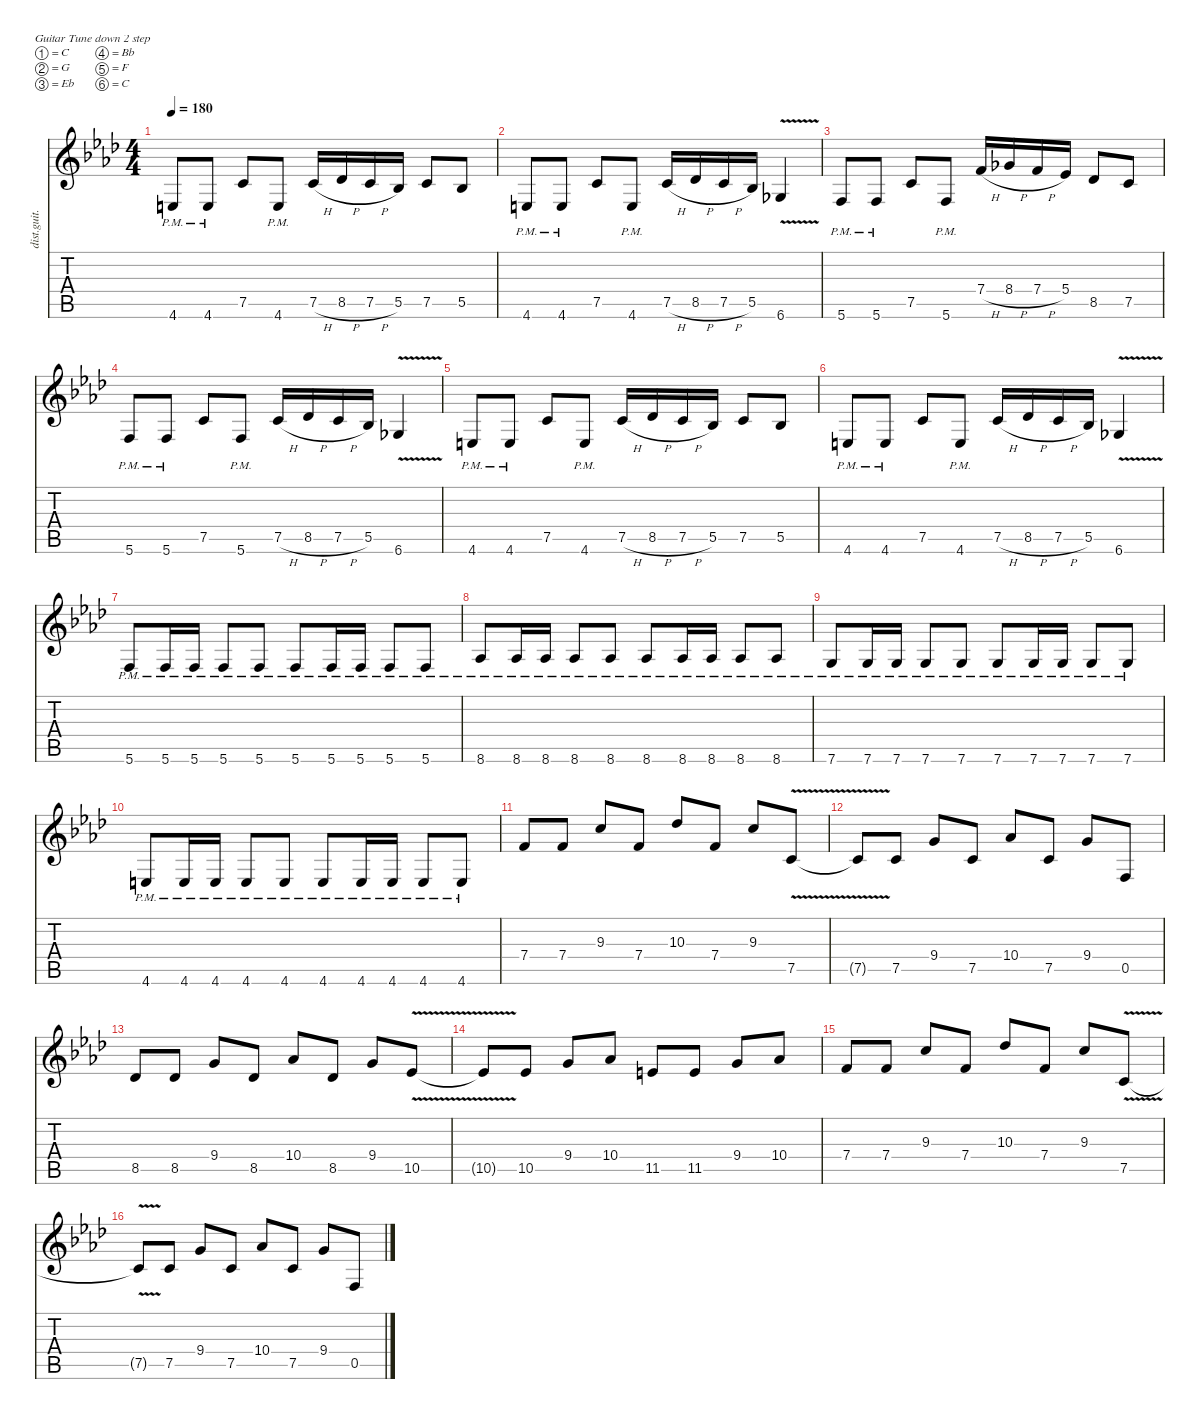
\defaultSystemsLayout 4
\hideDynamics
\bracketExtendMode nobrackets
\otherSystemsTrackNameOrientation horizontal
\track ("Gtr.1 Double" "dist.guit.") {mute instrument distortionguitar}
\staff {score tabs}
\tuning (C4 G3 Eb3 Bb2 F2 C2)
\ts (4 4)
\tempo 180
\clef g2
\ks fminor
4.6{pm acc forcenatural}.8{dy f beam Up} 4.6{pm acc forcenatural}.8{beam Up} 7.5{acc forcenatural}.8{beam Up} 4.6{pm acc forcenatural}.8{beam Up} 7.5{h acc forcenatural}.16{beam Up} 8.5{h acc b}.16{beam Up} 7.5{h acc forcenatural}.16{beam Up} 5.5{acc b}.16{beam Up} 7.5{acc forcenatural}.8{beam Up} 5.5{acc b}.8{beam Up} |
4.6{pm acc forcenatural}.8{beam Up} 4.6{pm acc forcenatural}.8{beam Up} 7.5{acc forcenatural}.8{beam Up} 4.6{pm acc forcenatural}.8{beam Up} 7.5{h acc forcenatural}.16{beam Up} 8.5{h acc b}.16{beam Up} 7.5{h acc forcenatural}.16{beam Up} 5.5{acc b}.16{beam Up} 6.6{v acc b}.4{beam Up} |
5.6{pm acc forcenatural}.8{beam Up} 5.6{pm acc forcenatural}.8{beam Up} 7.5{acc forcenatural}.8{beam Up} 5.6{pm acc forcenatural}.8{beam Up} 7.4{h acc forcenatural}.16{beam Up} 8.4{h acc b}.16{beam Up} 7.4{h acc forcenatural}.16{beam Up} 5.4{acc b}.16{beam Up} 8.5{acc b}.8{beam Up} 7.5{acc forcenatural}.8{beam Up} |
5.6{pm acc forcenatural}.8{beam Up} 5.6{pm acc forcenatural}.8{beam Up} 7.5{acc forcenatural}.8{beam Up} 5.6{pm acc forcenatural}.8{beam Up} 7.5{h acc forcenatural}.16{beam Up} 8.5{h acc b}.16{beam Up} 7.5{h acc forcenatural}.16{beam Up} 5.5{acc b}.16{beam Up} 6.6{v acc b}.4{beam Up} |
4.6{pm acc forcenatural}.8{beam Up} 4.6{pm acc forcenatural}.8{beam Up} 7.5{acc forcenatural}.8{beam Up} 4.6{pm acc forcenatural}.8{beam Up} 7.5{h acc forcenatural}.16{beam Up} 8.5{h acc b}.16{beam Up} 7.5{h acc forcenatural}.16{beam Up} 5.5{acc b}.16{beam Up} 7.5{acc forcenatural}.8{beam Up} 5.5{acc b}.8{beam Up} |
4.6{pm acc forcenatural}.8{beam Up} 4.6{pm acc forcenatural}.8{beam Up} 7.5{acc forcenatural}.8{beam Up} 4.6{pm acc forcenatural}.8{beam Up} 7.5{h acc forcenatural}.16{beam Up} 8.5{h acc b}.16{beam Up} 7.5{h acc forcenatural}.16{beam Up} 5.5{acc b}.16{beam Up} 6.6{v acc b}.4{beam Up} |
5.6{pm acc forcenatural}.8{beam Up} 5.6{pm acc forcenatural}.16{beam Up} 5.6{pm acc forcenatural}.16{beam Up} 5.6{pm acc forcenatural}.8{beam Up} 5.6{pm acc forcenatural}.8{beam Up} 5.6{pm acc forcenatural}.8{beam Up} 5.6{pm acc forcenatural}.16{beam Up} 5.6{pm acc forcenatural}.16{beam Up} 5.6{pm acc forcenatural}.8{beam Up} 5.6{pm acc forcenatural}.8{beam Up} |
8.6{pm acc b}.8{beam Up} 8.6{pm acc b}.16{beam Up} 8.6{pm acc b}.16{beam Up} 8.6{pm acc b}.8{beam Up} 8.6{pm acc b}.8{beam Up} 8.6{pm acc b}.8{beam Up} 8.6{pm acc b}.16{beam Up} 8.6{pm acc b}.16{beam Up} 8.6{pm acc b}.8{beam Up} 8.6{pm acc b}.8{beam Up} |
7.6{pm acc forcenatural}.8{beam Up} 7.6{pm acc forcenatural}.16{beam Up} 7.6{pm acc forcenatural}.16{beam Up} 7.6{pm acc forcenatural}.8{beam Up} 7.6{pm acc forcenatural}.8{beam Up} 7.6{pm acc forcenatural}.8{beam Up} 7.6{pm acc forcenatural}.16{beam Up} 7.6{pm acc forcenatural}.16{beam Up} 7.6{pm acc forcenatural}.8{beam Up} 7.6{pm acc forcenatural}.8{beam Up} |
4.6{pm acc forcenatural}.8{beam Up} 4.6{pm acc forcenatural}.16{beam Up} 4.6{pm acc forcenatural}.16{beam Up} 4.6{pm acc forcenatural}.8{beam Up} 4.6{pm acc forcenatural}.8{beam Up} 4.6{pm acc forcenatural}.8{beam Up} 4.6{pm acc forcenatural}.16{beam Up} 4.6{pm acc forcenatural}.16{beam Up} 4.6{pm acc forcenatural}.8{beam Up} 4.6{pm acc forcenatural}.8{beam Up} |
7.4{acc forcenatural}.8{beam Up} 7.4{acc forcenatural}.8{beam Up} 9.3{acc forcenatural}.8{beam Up} 7.4{acc forcenatural}.8{beam Up} 10.3{acc b}.8{beam Up} 7.4{acc forcenatural}.8{beam Up} 9.3{acc forcenatural}.8{beam Up} 7.5{v acc forcenatural}.8{beam Up} |
7.5{v t acc forcenatural}.8{beam Up} 7.5{acc forcenatural}.8{beam Up} 9.4{acc forcenatural}.8{beam Up} 7.5{acc forcenatural}.8{beam Up} 10.4{acc b}.8{beam Up} 7.5{acc forcenatural}.8{beam Up} 9.4{acc forcenatural}.8{beam Up} 0.5{acc forcenatural}.8{beam Up} |
8.5{acc b}.8{beam Up} 8.5{acc b}.8{beam Up} 9.4{acc forcenatural}.8{beam Up} 8.5{acc b}.8{beam Up} 10.4{acc b}.8{beam Up} 8.5{acc b}.8{beam Up} 9.4{acc forcenatural}.8{beam Up} 10.5{v acc b}.8{beam Up} |
10.5{v t acc b}.8{beam Up} 10.5{acc b}.8{beam Up} 9.4{acc forcenatural}.8{beam Up} 10.4{acc b}.8{beam Up} 11.5{acc forcenatural}.8{beam Up} 11.5{acc forcenatural}.8{beam Up} 9.4{acc forcenatural}.8{beam Up} 10.4{acc b}.8{beam Up} |
7.4{acc forcenatural}.8{beam Up} 7.4{acc forcenatural}.8{beam Up} 9.3{acc forcenatural}.8{beam Up} 7.4{acc forcenatural}.8{beam Up} 10.3{acc b}.8{beam Up} 7.4{acc forcenatural}.8{beam Up} 9.3{acc forcenatural}.8{beam Up} 7.5{v acc forcenatural}.8{beam Up} |
7.5{v t acc forcenatural}.8{beam Up} 7.5{acc forcenatural}.8{beam Up} 9.4{acc forcenatural}.8{beam Up} 7.5{acc forcenatural}.8{beam Up} 10.4{acc b}.8{beam Up} 7.5{acc forcenatural}.8{beam Up} 9.4{acc forcenatural}.8{beam Up} 0.5{acc forcenatural}.8{beam Up}
